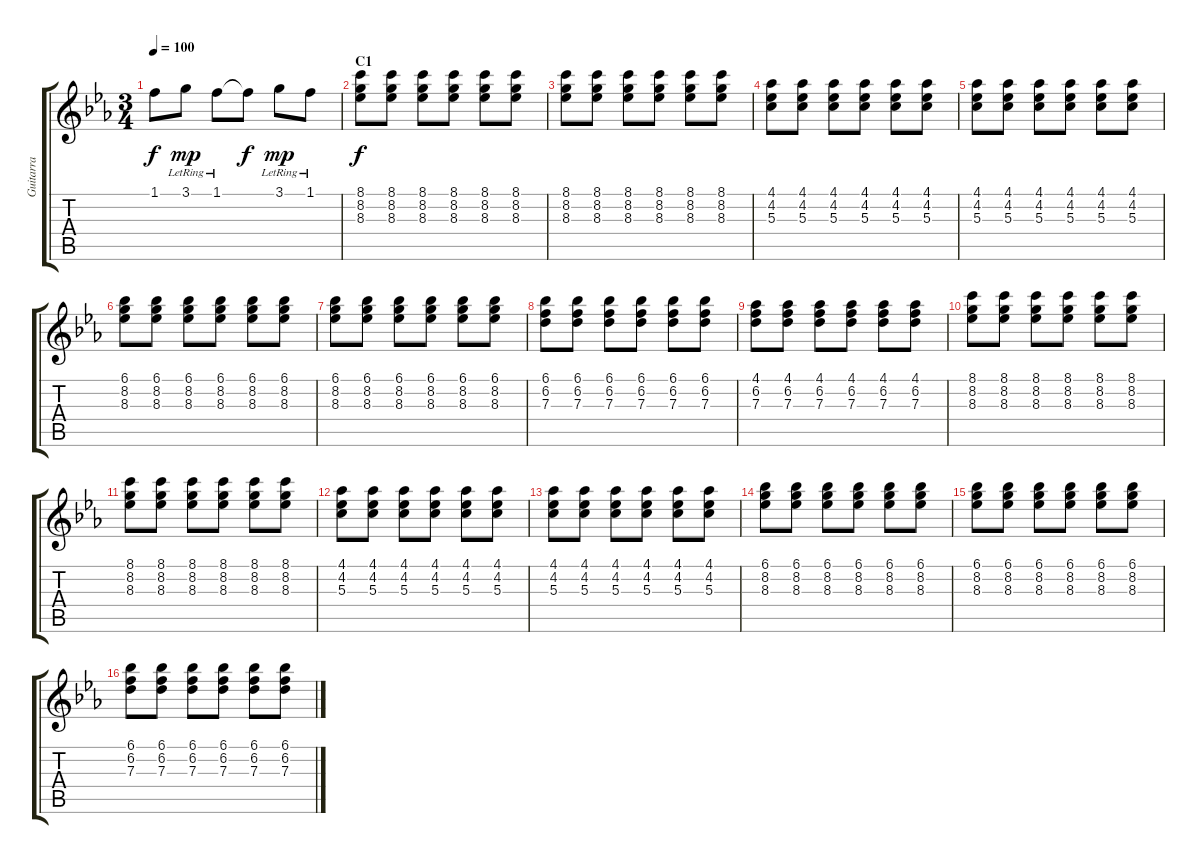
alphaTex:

\track ("Guitarra" "Guitarra") {instrument acousticguitarsteel}
\staff {score tabs}
\tuning (E4 B3 G3 D3 A2 E2) {hide}
\ts (3 4)
\tempo 100
\clef g2
\ks eb
1.1{t}.8{dy f} 3.1{lr}.8{dy mp} 1.1{lr}.8 1.1{t}.8{dy f} 3.1{lr}.8{dy mp} 1.1{lr}.8 |
\section ("" "C1")
(8.1 8.2 8.3).8{dy f balance 8} (8.1 8.2 8.3).8 (8.1 8.2 8.3).8 (8.1 8.2 8.3).8 (8.1 8.2 8.3).8 (8.1 8.2 8.3).8 |
(8.1 8.2 8.3).8 (8.1 8.2 8.3).8 (8.1 8.2 8.3).8 (8.1 8.2 8.3).8 (8.1 8.2 8.3).8 (8.1 8.2 8.3).8 |
(4.1 4.2 5.3).8 (4.1 4.2 5.3).8 (4.1 4.2 5.3).8 (4.1 4.2 5.3).8 (4.1 4.2 5.3).8 (4.1 4.2 5.3).8 |
(4.1 4.2 5.3).8 (4.1 4.2 5.3).8 (4.1 4.2 5.3).8 (4.1 4.2 5.3).8 (4.1 4.2 5.3).8 (4.1 4.2 5.3).8 |
(6.1 8.2 8.3).8 (6.1 8.2 8.3).8 (6.1 8.2 8.3).8 (6.1 8.2 8.3).8 (6.1 8.2 8.3).8 (6.1 8.2 8.3).8 |
(6.1 8.2 8.3).8 (6.1 8.2 8.3).8 (6.1 8.2 8.3).8 (6.1 8.2 8.3).8 (6.1 8.2 8.3).8 (6.1 8.2 8.3).8 |
(6.1 6.2 7.3).8 (6.1 6.2 7.3).8 (6.1 6.2 7.3).8 (6.1 6.2 7.3).8 (6.1 6.2 7.3).8 (6.1 6.2 7.3).8 |
(4.1 6.2 7.3).8 (4.1 6.2 7.3).8 (4.1 6.2 7.3).8 (4.1 6.2 7.3).8 (4.1 6.2 7.3).8 (4.1 6.2 7.3).8 |
(8.1 8.2 8.3).8{balance 8} (8.1 8.2 8.3).8 (8.1 8.2 8.3).8 (8.1 8.2 8.3).8 (8.1 8.2 8.3).8 (8.1 8.2 8.3).8 |
(8.1 8.2 8.3).8 (8.1 8.2 8.3).8 (8.1 8.2 8.3).8 (8.1 8.2 8.3).8 (8.1 8.2 8.3).8 (8.1 8.2 8.3).8 |
(4.1 4.2 5.3).8 (4.1 4.2 5.3).8 (4.1 4.2 5.3).8 (4.1 4.2 5.3).8 (4.1 4.2 5.3).8 (4.1 4.2 5.3).8 |
(4.1 4.2 5.3).8 (4.1 4.2 5.3).8 (4.1 4.2 5.3).8 (4.1 4.2 5.3).8 (4.1 4.2 5.3).8 (4.1 4.2 5.3).8 |
(6.1 8.2 8.3).8 (6.1 8.2 8.3).8 (6.1 8.2 8.3).8 (6.1 8.2 8.3).8 (6.1 8.2 8.3).8 (6.1 8.2 8.3).8 |
(6.1 8.2 8.3).8 (6.1 8.2 8.3).8 (6.1 8.2 8.3).8 (6.1 8.2 8.3).8 (6.1 8.2 8.3).8 (6.1 8.2 8.3).8 |
(6.1 6.2 7.3).8 (6.1 6.2 7.3).8 (6.1 6.2 7.3).8 (6.1 6.2 7.3).8 (6.1 6.2 7.3).8 (6.1 6.2 7.3).8
